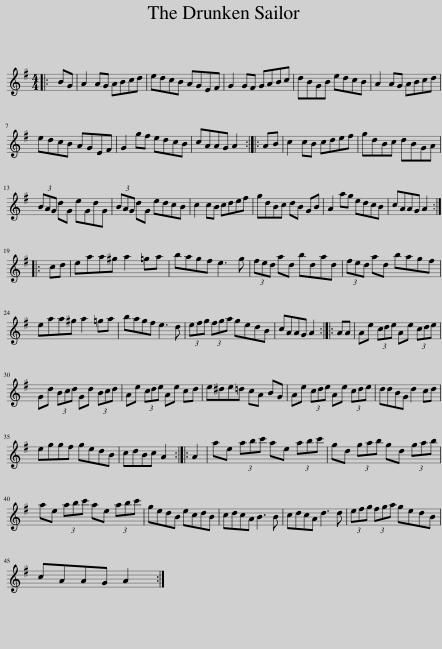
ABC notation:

X:1
L:1/8
M:4/4
I:linebreak $
K:G
V:1 treble
V:1
|: BG | A2 AG ABcd | edcB AGEF | G2 GF GABc | dBGB edcB | %5
 A2 AG ABcd |$ edcB AGEF | G2 gf edcB | cAAG A2 :: AB | %10
 c2 cB cdef | gdBc dBGA |$ (3BAG dG eGdG | (3BAG dG edcB | c2 cB cdef | %15
 gdBc dB GB | A2 ag edcB | cAAG A2 ::$ cd | eaa^g a2 =ga | %20
 bagf e3 g | (3fed ad bdad | (3fed ad bagf |$ eaa^g a2 =ga | bagf e3 d | %25
 (3efg (3fga gedB | cAAG A2 :: AA | Ae (3cde Ae (3cde |$ Gd (3Bcd Gd (3Bcd | %30
 Ae (3cde Ae cd | e^de=d cA BG | Ae (3cde Ae (3cde | ddBG d2 cd |$ eggf gedB | %35
 cdBc A2 :: A2 | ae (3abc' ae (3abc' | gd (3gab gd (3gab |$ ae (3abc' ae (3abc' | %40
 gedB ecdB | cdcA B3 B | cdcA d3 d | (3efg (3fga gedB |$ cAAG A2 :| %45
